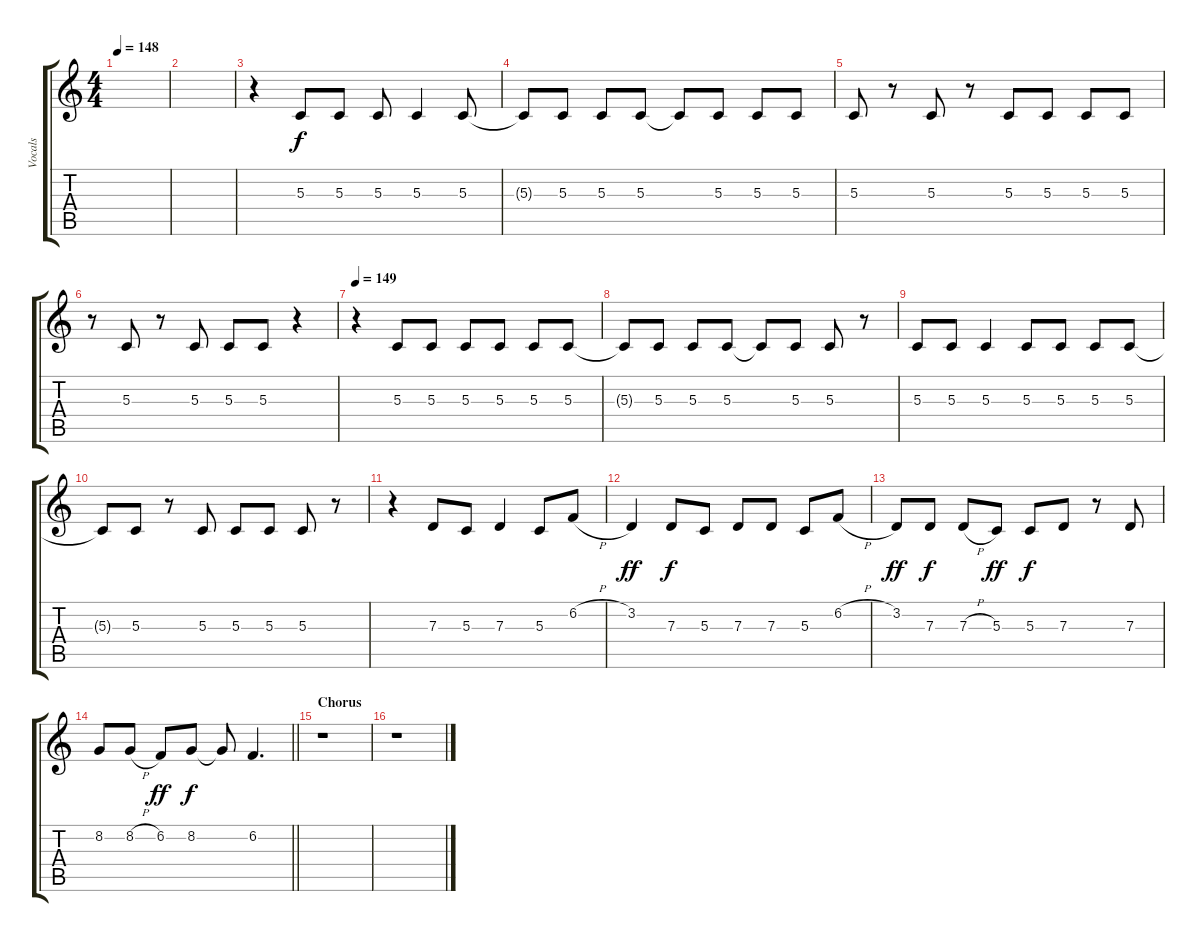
\track ("Vocals" "Vocals") {instrument clarinet}
\staff {score tabs}
\tuning (E4 B3 G3 D3 A2 D2) {hide}
\ts (4 4)
\tempo 148
\clef g2
\ks c
|
|
r.4{balance 8} 5.3.8 5.3.8 5.3.8 5.3.4 5.3.8 |
5.3{t}.8 5.3.8 5.3.8 5.3.8 5.3{t}.8 5.3.8 5.3.8 5.3.8 |
5.3.8 r.8 5.3.8 r.8 5.3.8 5.3.8 5.3.8 5.3.8 |
r.8 5.3.8 r.8 5.3.8 5.3.8 5.3.8 r.4 |
\tempo 149
r.4 5.3.8 5.3.8 5.3.8 5.3.8 5.3.8 5.3.8 |
5.3{t}.8 5.3.8 5.3.8 5.3.8 5.3{t}.8 5.3.8 5.3.8 r.8 |
5.3.8 5.3.8 5.3.4 5.3.8 5.3.8 5.3.8 5.3.8 |
5.3{t}.8 5.3.8 r.8 5.3.8 5.3.8 5.3.8 5.3.8 r.8 |
r.4 7.3.8 5.3.8 7.3.4 5.3.8 6.2{h}.8 |
3.2.4{dy ff} 7.3.8{dy f} 5.3.8 7.3.8 7.3.8 5.3.8 6.2{h}.8 |
3.2.8{dy ff} 7.3.8{dy f} 7.3{h}.8 5.3.8{dy ff} 5.3.8{dy f} 7.3.8 r.8 7.3.8 |
\barLineRight lightlight
8.2.8 8.2{h}.8 6.2.8{dy ff} 8.2.8{dy f} 8.2{t}.8 6.2.4{d} |
\section ("" "Chorus")
r.1 |
r.1
